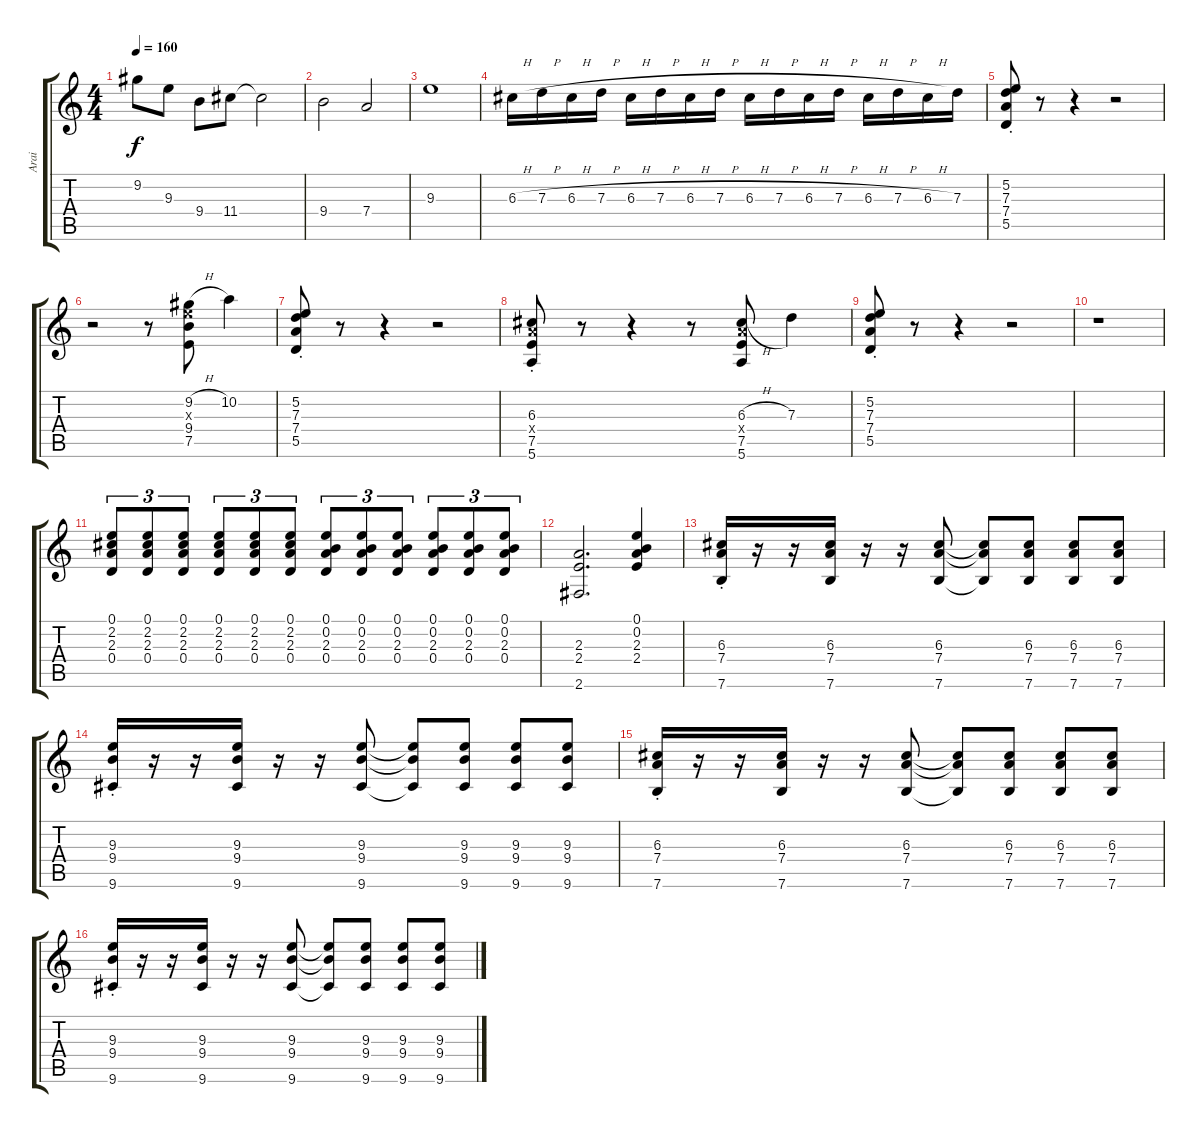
\track ("Arai" "Arai") {instrument electricguitarclean}
\staff {score tabs}
\tuning (E4 B3 G3 D3 A2 E2) {hide}
\ts (4 4)
\tempo 160
\clef g2
\ks c
9.2.8{dy f} 9.3.8 9.4.8 11.4.8 11.4{t}.2 |
9.4.2 7.4.2 |
9.3.1 |
6.3{h}.16 7.3{h}.16 6.3{h}.16 7.3{h}.16 6.3{h}.16 7.3{h}.16 6.3{h}.16 7.3{h}.16 6.3{h}.16 7.3{h}.16 6.3{h}.16 7.3{h}.16 6.3{h}.16 7.3{h}.16 6.3{h}.16 7.3.16 |
(5.2 7.3 7.4 5.5{st}).8{volume 11 instrument electricguitarclean} r.8 r.4 r.2 |
r.2 r.8 (9.2{h} 9.3{x} 9.4 7.5).8 10.2.4 |
(5.2 7.3 7.4 5.5{st}).8 r.8 r.4 r.2 |
(6.3 7.4{x} 7.5{st} 5.6).8 r.8 r.4 r.8 (6.3{h} 7.4{x} 7.5 5.6).8 7.3.4 |
(5.2 7.3 7.4 5.5{st}).8 r.8 r.4 r.2 |
r.1 |
(0.1 2.2 2.3 0.4).8{tu (3 2)} (0.1 2.2 2.3 0.4).8{tu (3 2)} (0.1 2.2 2.3 0.4).8{tu (3 2)} (0.1 2.2 2.3 0.4).8{tu (3 2)} (0.1 2.2 2.3 0.4).8{tu (3 2)} (0.1 2.2 2.3 0.4).8{tu (3 2)} (0.1 0.2 2.3 0.4).8{tu (3 2)} (0.1 0.2 2.3 0.4).8{tu (3 2)} (0.1 0.2 2.3 0.4).8{tu (3 2)} (0.1 0.2 2.3 0.4).8{tu (3 2)} (0.1 0.2 2.3 0.4).8{tu (3 2)} (0.1 0.2 2.3 0.4).8{tu (3 2)} |
(2.3 2.4 2.6).2{d} (0.1 0.2 2.3 2.4).4 |
(6.3{st} 7.4 7.6).16 r.16 r.16 (6.3 7.4 7.6).16 r.16 r.16 (6.3 7.4 7.6).8 (6.3{t} 7.4{t} 7.6{t}).8 (6.3 7.4 7.6).8 (6.3 7.4 7.6).8 (6.3 7.4 7.6).8 |
(9.3{st} 9.4 9.6).16 r.16 r.16 (9.3 9.4 9.6).16 r.16 r.16 (9.3 9.4 9.6).8 (9.3{t} 9.4{t} 9.6{t}).8 (9.3 9.4 9.6).8 (9.3 9.4 9.6).8 (9.3 9.4 9.6).8 |
(6.3{st} 7.4 7.6).16 r.16 r.16 (6.3 7.4 7.6).16 r.16 r.16 (6.3 7.4 7.6).8 (6.3{t} 7.4{t} 7.6{t}).8 (6.3 7.4 7.6).8 (6.3 7.4 7.6).8 (6.3 7.4 7.6).8 |
(9.3{st} 9.4 9.6).16 r.16 r.16 (9.3 9.4 9.6).16 r.16 r.16 (9.3 9.4 9.6).8 (9.3{t} 9.4{t} 9.6{t}).8 (9.3 9.4 9.6).8 (9.3 9.4 9.6).8 (9.3 9.4 9.6).8
